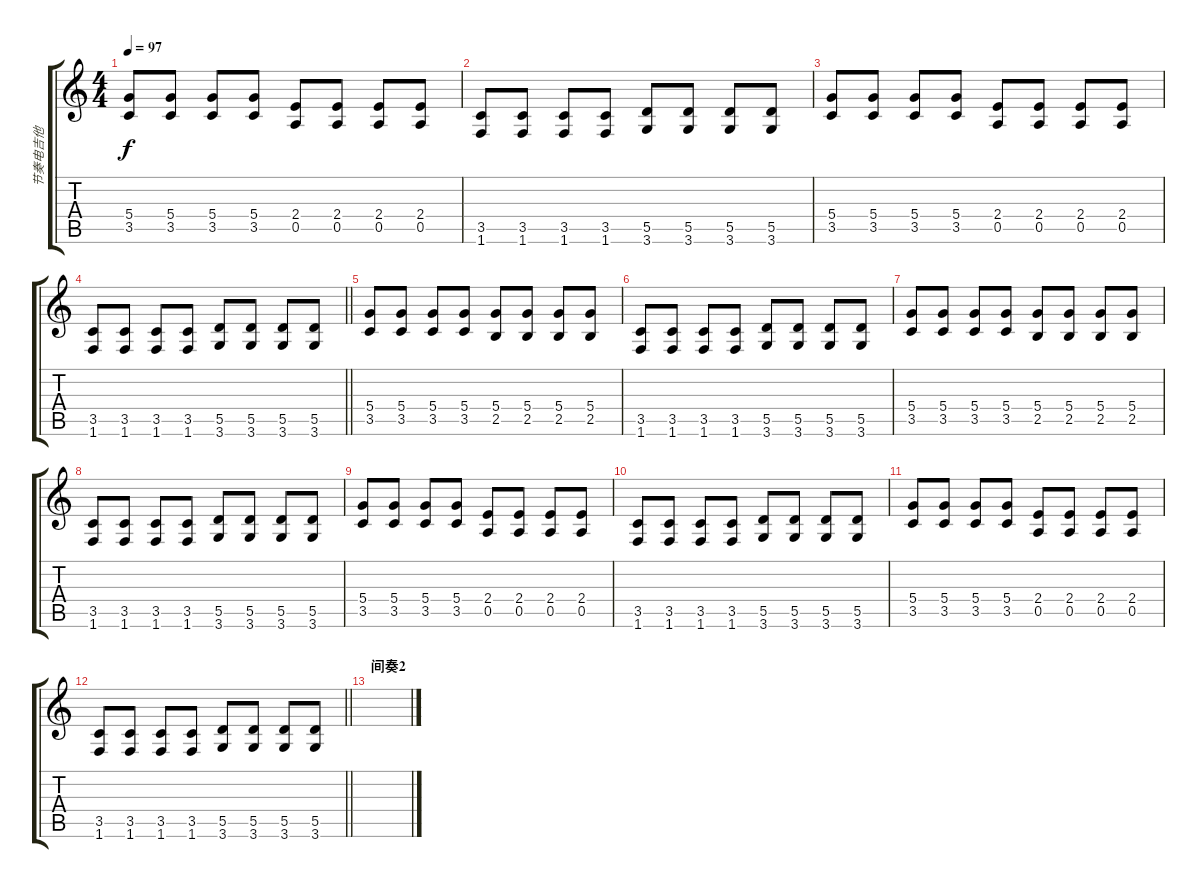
\track ("节奏电吉他" "节奏电吉他") {instrument distortionguitar}
\staff {score tabs}
\tuning (E4 B3 G3 D3 A2 E2) {hide}
\ts (4 4)
\tempo 97
\clef g2
\ks c
(5.4 3.5).8{dy f} (5.4 3.5).8 (5.4 3.5).8 (5.4 3.5).8 (2.4 0.5).8 (2.4 0.5).8 (2.4 0.5).8 (2.4 0.5).8 |
(3.5 1.6).8 (3.5 1.6).8 (3.5 1.6).8 (3.5 1.6).8 (5.5 3.6).8 (5.5 3.6).8 (5.5 3.6).8 (5.5 3.6).8 |
(5.4 3.5).8 (5.4 3.5).8 (5.4 3.5).8 (5.4 3.5).8 (2.4 0.5).8 (2.4 0.5).8 (2.4 0.5).8 (2.4 0.5).8 |
\barLineRight lightlight
(3.5 1.6).8 (3.5 1.6).8 (3.5 1.6).8 (3.5 1.6).8 (5.5 3.6).8 (5.5 3.6).8 (5.5 3.6).8 (5.5 3.6).8 |
(5.4 3.5).8 (5.4 3.5).8 (5.4 3.5).8 (5.4 3.5).8 (5.4 2.5).8 (5.4 2.5).8 (5.4 2.5).8 (5.4 2.5).8 |
(3.5 1.6).8 (3.5 1.6).8 (3.5 1.6).8 (3.5 1.6).8 (5.5 3.6).8 (5.5 3.6).8 (5.5 3.6).8 (5.5 3.6).8 |
(5.4 3.5).8 (5.4 3.5).8 (5.4 3.5).8 (5.4 3.5).8 (5.4 2.5).8 (5.4 2.5).8 (5.4 2.5).8 (5.4 2.5).8 |
(3.5 1.6).8 (3.5 1.6).8 (3.5 1.6).8 (3.5 1.6).8 (5.5 3.6).8 (5.5 3.6).8 (5.5 3.6).8 (5.5 3.6).8 |
(5.4 3.5).8 (5.4 3.5).8 (5.4 3.5).8 (5.4 3.5).8 (2.4 0.5).8 (2.4 0.5).8 (2.4 0.5).8 (2.4 0.5).8 |
(3.5 1.6).8 (3.5 1.6).8 (3.5 1.6).8 (3.5 1.6).8 (5.5 3.6).8 (5.5 3.6).8 (5.5 3.6).8 (5.5 3.6).8 |
(5.4 3.5).8 (5.4 3.5).8 (5.4 3.5).8 (5.4 3.5).8 (2.4 0.5).8 (2.4 0.5).8 (2.4 0.5).8 (2.4 0.5).8 |
\barLineRight lightlight
(3.5 1.6).8 (3.5 1.6).8 (3.5 1.6).8 (3.5 1.6).8 (5.5 3.6).8 (5.5 3.6).8 (5.5 3.6).8 (5.5 3.6).8 |
\section ("" "间奏2")
